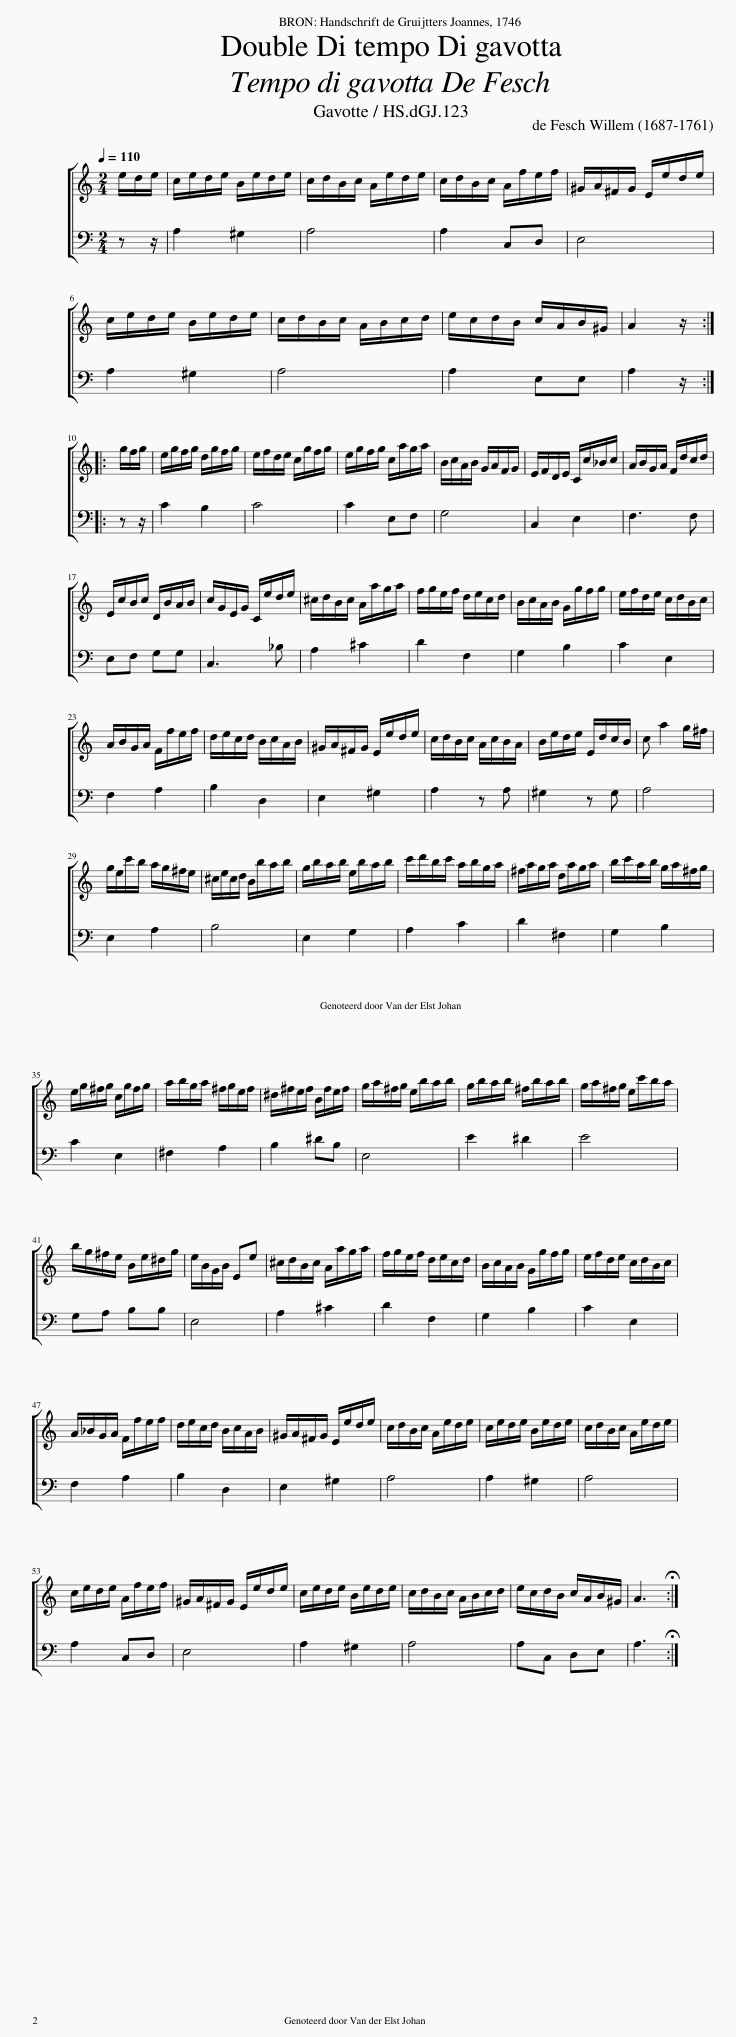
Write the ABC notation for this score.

X:1
%%score [ 1 2 ]
L:1/8
Q:1/4=110
M:2/4
I:linebreak $
K:C
V:1 treble
V:2 bass
V:1
 e/d/e/ | c/e/d/e/ B/e/d/e/ | c/d/B/c/ A/e/d/e/ | c/d/B/c/ A/f/e/f/ | ^G/A/^F/G/ E/e/d/e/ |$ %5
 c/e/d/e/ B/e/d/e/ | c/d/B/c/ A/B/c/d/ | e/c/d/B/ c/A/B/^G/ | A2 z/ ::$ g/f/g/ | %10
 e/g/f/g/ d/g/f/g/ | e/f/d/e/ c/g/f/g/ | e/g/f/g/ c/a/g/a/ | B/c/A/B/ G/A/F/G/ | E/F/D/E/ C/c/_B/c/ | %15
 A/B/G/A/ F/d/c/d/ |$ E/c/B/c/ D/B/A/B/ | c/G/E/G/ C/e/d/e/ | ^c/d/B/c/ A/a/g/a/ | f/g/e/f/ d/e/c/d/ | %20
 B/c/A/B/ G/g/f/g/ | e/f/d/e/ c/d/B/c/ |$ A/B/G/A/ F/f/e/f/ | d/e/c/d/ B/c/A/B/ | ^G/A/^F/G/ E/e/d/e/ | %25
 c/d/B/c/ A/c/B/A/ | B/e/d/e/ E/d/c/B/ | c a2 g/^f/ |$ g/e/c'/b/ a/g/^f/e/ | ^c/e/c/d/ B/b/a/b/ | %30
 g/b/a/b/ e/b/a/b/ | c'/d'/b/c'/ a/b/g/a/ | ^f/a/g/a/ d/a/g/a/ | b/c'/a/b/ g/a/^f/g/ |$ e/g/^f/g/ c/g/f/g/ | %35
 a/b/g/a/ ^f/g/e/f/ | ^d/^f/e/f/ B/f/e/f/ | g/a/^f/g/ e/b/a/b/ | g/b/a/b/ ^f/b/a/b/ | g/a/^f/g/ e/c'/b/a/ |$ %40
 b/g/^f/e/ B/e/^d/g/ | e/B/G/B/ Ee | ^c/d/B/c/ A/a/g/a/ | f/g/e/f/ d/e/c/d/ | B/c/A/B/ G/g/f/g/ | %45
 e/f/d/e/ c/d/B/c/ |$ A/_B/G/A/ F/f/e/f/ | d/e/c/d/ B/c/A/B/ | ^G/A/^F/G/ E/e/d/e/ | c/d/B/c/ A/e/d/e/ | %50
 c/e/d/e/ B/e/d/e/ | c/d/B/c/ A/e/d/e/ |$ c/e/d/e/ A/f/e/f/ | ^G/A/^F/G/ E/e/d/e/ | c/e/d/e/ B/e/d/e/ | %55
 c/d/B/c/ A/B/c/d/ | e/c/d/B/ c/A/B/^G/ | A3 :| %58
V:2
 z z/ | A,2 ^G,2 | A,4 | A,2 C,D, | E,4 |$ %5
 A,2 ^G,2 | A,4 | A,2 E,E, | A,2 z/ ::$ z z/ | %10
 C2 B,2 | C4 | C2 E,F, | G,4 | C,2 E,2 | %15
 F,3 F, |$ E,F, G,G, | C,3 _B, | A,2 ^C2 | D2 F,2 | %20
 G,2 B,2 | C2 E,2 |$ F,2 A,2 | B,2 D,2 | E,2 ^G,2 | %25
 A,2 z A, | ^G,2 z G, | A,4 |$ E,2 A,2 | B,4 | %30
 E,2 G,2 | A,2 C2 | D2 ^F,2 | G,2 B,2 |$ C2 E,2 | %35
 ^F,2 A,2 | B,2 ^DB, | E,4 | E2 ^D2 | E4 |$ %40
 G,A, B,B, | E,4 | A,2 ^C2 | D2 F,2 | G,2 B,2 | %45
 C2 E,2 |$ F,2 A,2 | B,2 D,2 | E,2 ^G,2 | A,4 | %50
 A,2 ^G,2 | A,4 |$ A,2 C,D, | E,4 | A,2 ^G,2 | %55
 A,4 | A,C, D,E, | A,3 :| %58
